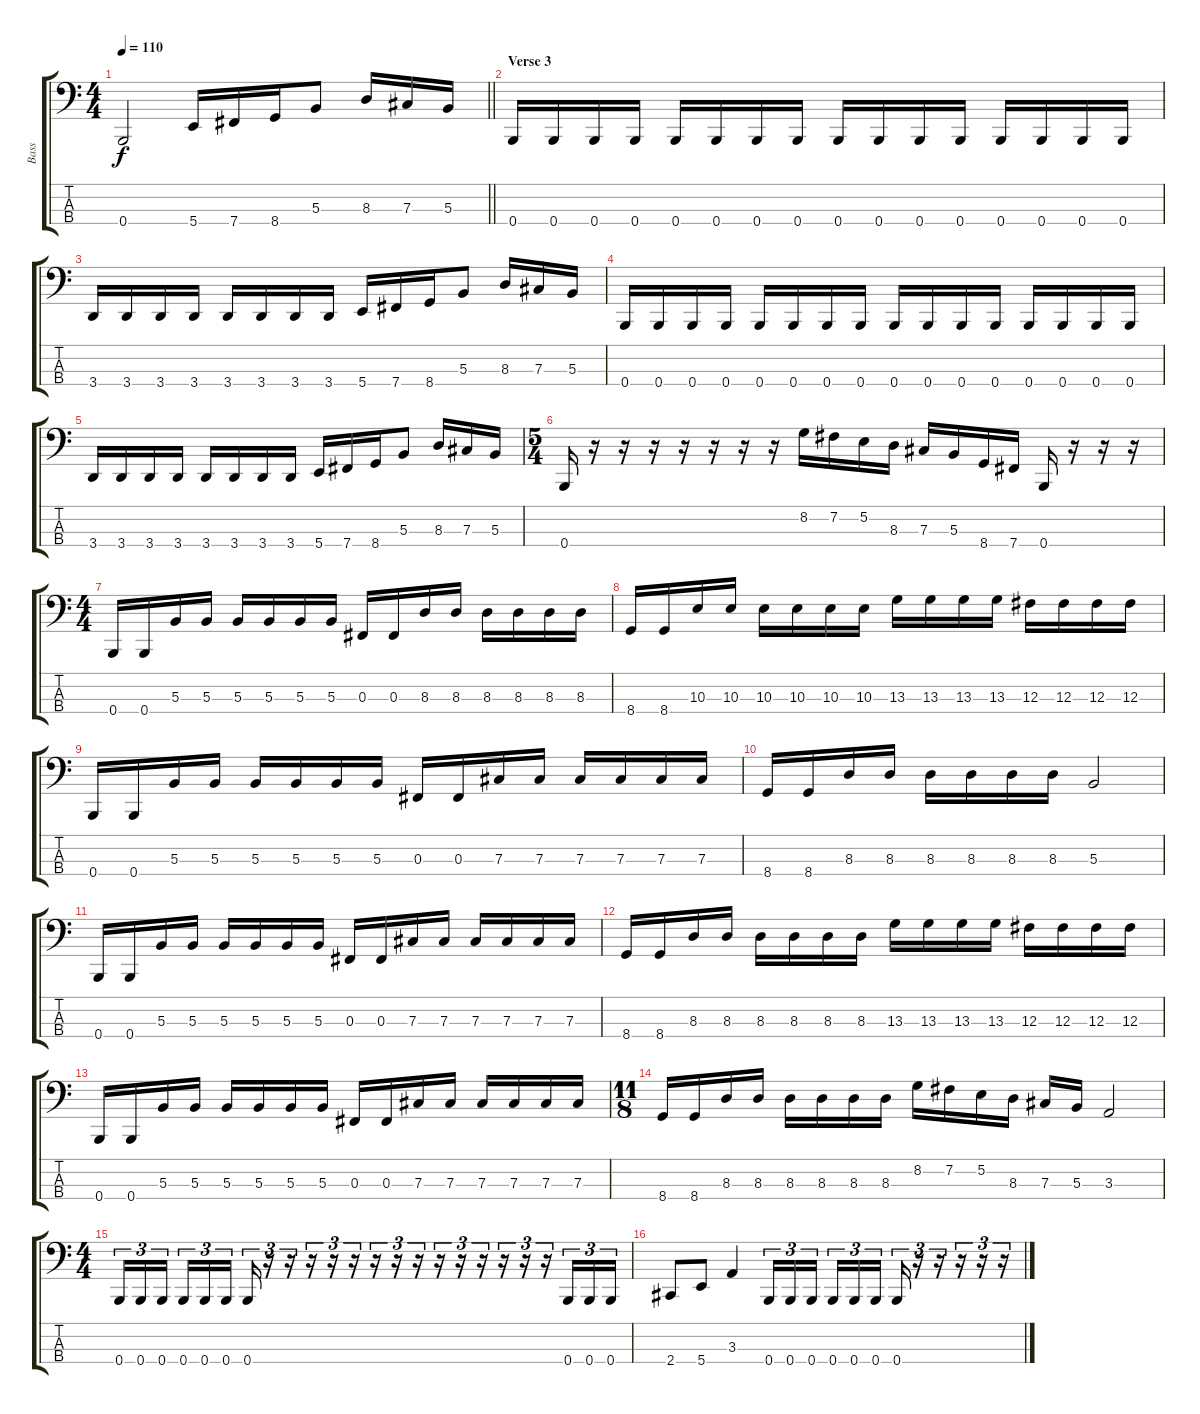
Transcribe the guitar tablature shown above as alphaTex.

\track ("Bass" "Bass") {instrument electricbasspick}
\staff {score tabs}
\tuning (E2 B1 Gb1 B0) {hide}
\ts (4 4)
\tempo 110
\clef f4
\barLineRight lightlight
\ks c
0.4{t}.2{dy f} 5.4.16 7.4.16 8.4.16 5.3.8 8.3.16 7.3.16 5.3.16 |
\section ("" "Verse 3")
0.4.16 0.4.16 0.4.16 0.4.16 0.4.16 0.4.16 0.4.16 0.4.16 0.4.16 0.4.16 0.4.16 0.4.16 0.4.16 0.4.16 0.4.16 0.4.16 |
3.4.16 3.4.16 3.4.16 3.4.16 3.4.16 3.4.16 3.4.16 3.4.16 5.4.16 7.4.16 8.4.16 5.3.8 8.3.16 7.3.16 5.3.16 |
0.4.16 0.4.16 0.4.16 0.4.16 0.4.16 0.4.16 0.4.16 0.4.16 0.4.16 0.4.16 0.4.16 0.4.16 0.4.16 0.4.16 0.4.16 0.4.16 |
3.4.16 3.4.16 3.4.16 3.4.16 3.4.16 3.4.16 3.4.16 3.4.16 5.4.16 7.4.16 8.4.16 5.3.8 8.3.16 7.3.16 5.3.16 |
\ts (5 4)
0.4.16 r.16 r.16 r.16 r.16 r.16 r.16 r.16 8.2.16 7.2.16 5.2.16 8.3.16 7.3.16 5.3.16 8.4.16 7.4.16 0.4.16 r.16 r.16 r.16 |
\ts (4 4)
0.4.16 0.4.16 5.3.16 5.3.16 5.3.16 5.3.16 5.3.16 5.3.16 0.3.16 0.3.16 8.3.16 8.3.16 8.3.16 8.3.16 8.3.16 8.3.16 |
8.4.16 8.4.16 10.3.16 10.3.16 10.3.16 10.3.16 10.3.16 10.3.16 13.3.16 13.3.16 13.3.16 13.3.16 12.3.16 12.3.16 12.3.16 12.3.16 |
0.4.16 0.4.16 5.3.16 5.3.16 5.3.16 5.3.16 5.3.16 5.3.16 0.3.16 0.3.16 7.3.16 7.3.16 7.3.16 7.3.16 7.3.16 7.3.16 |
8.4.16 8.4.16 8.3.16 8.3.16 8.3.16 8.3.16 8.3.16 8.3.16 5.3.2 |
0.4.16 0.4.16 5.3.16 5.3.16 5.3.16 5.3.16 5.3.16 5.3.16 0.3.16 0.3.16 7.3.16 7.3.16 7.3.16 7.3.16 7.3.16 7.3.16 |
8.4.16 8.4.16 8.3.16 8.3.16 8.3.16 8.3.16 8.3.16 8.3.16 13.3.16 13.3.16 13.3.16 13.3.16 12.3.16 12.3.16 12.3.16 12.3.16 |
0.4.16 0.4.16 5.3.16 5.3.16 5.3.16 5.3.16 5.3.16 5.3.16 0.3.16 0.3.16 7.3.16 7.3.16 7.3.16 7.3.16 7.3.16 7.3.16 |
\ts (11 8)
8.4.16 8.4.16 8.3.16 8.3.16 8.3.16 8.3.16 8.3.16 8.3.16 8.2.16 7.2.16 5.2.16 8.3.16 7.3.16 5.3.16 3.3.2 |
\ts (4 4)
0.4.16{tu (3 2)} 0.4.16{tu (3 2)} 0.4.16{tu (3 2) beam splitsecondary} 0.4.16{tu (3 2)} 0.4.16{tu (3 2)} 0.4.16{tu (3 2)} 0.4.16{tu (3 2)} r.16{tu (3 2)} r.16{tu (3 2)} r.16{tu (3 2)} r.16{tu (3 2)} r.16{tu (3 2)} r.16{tu (3 2)} r.16{tu (3 2)} r.16{tu (3 2)} r.16{tu (3 2)} r.16{tu (3 2)} r.16{tu (3 2)} r.16{tu (3 2)} r.16{tu (3 2)} r.16{tu (3 2)} 0.4.16{tu (3 2)} 0.4.16{tu (3 2)} 0.4.16{tu (3 2)} |
2.4.8 5.4.8 3.3.4 0.4.16{tu (3 2)} 0.4.16{tu (3 2)} 0.4.16{tu (3 2) beam splitsecondary} 0.4.16{tu (3 2)} 0.4.16{tu (3 2)} 0.4.16{tu (3 2)} 0.4.16{tu (3 2)} r.16{tu (3 2)} r.16{tu (3 2)} r.16{tu (3 2)} r.16{tu (3 2)} r.16{tu (3 2)}
